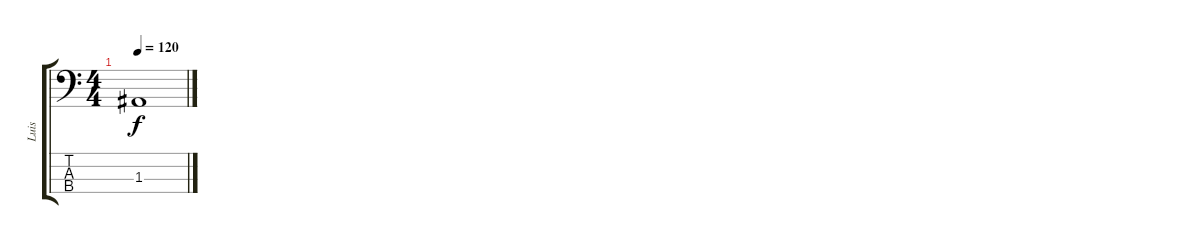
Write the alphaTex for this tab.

\track ("Luis" "Luis") {instrument electricbassfinger}
\staff {score tabs}
\tuning (G2 D2 A1 D1) {hide}
\ts (4 4)
\tempo 120
\clef f4
\ks c
1.3{t}.1{dy f}
